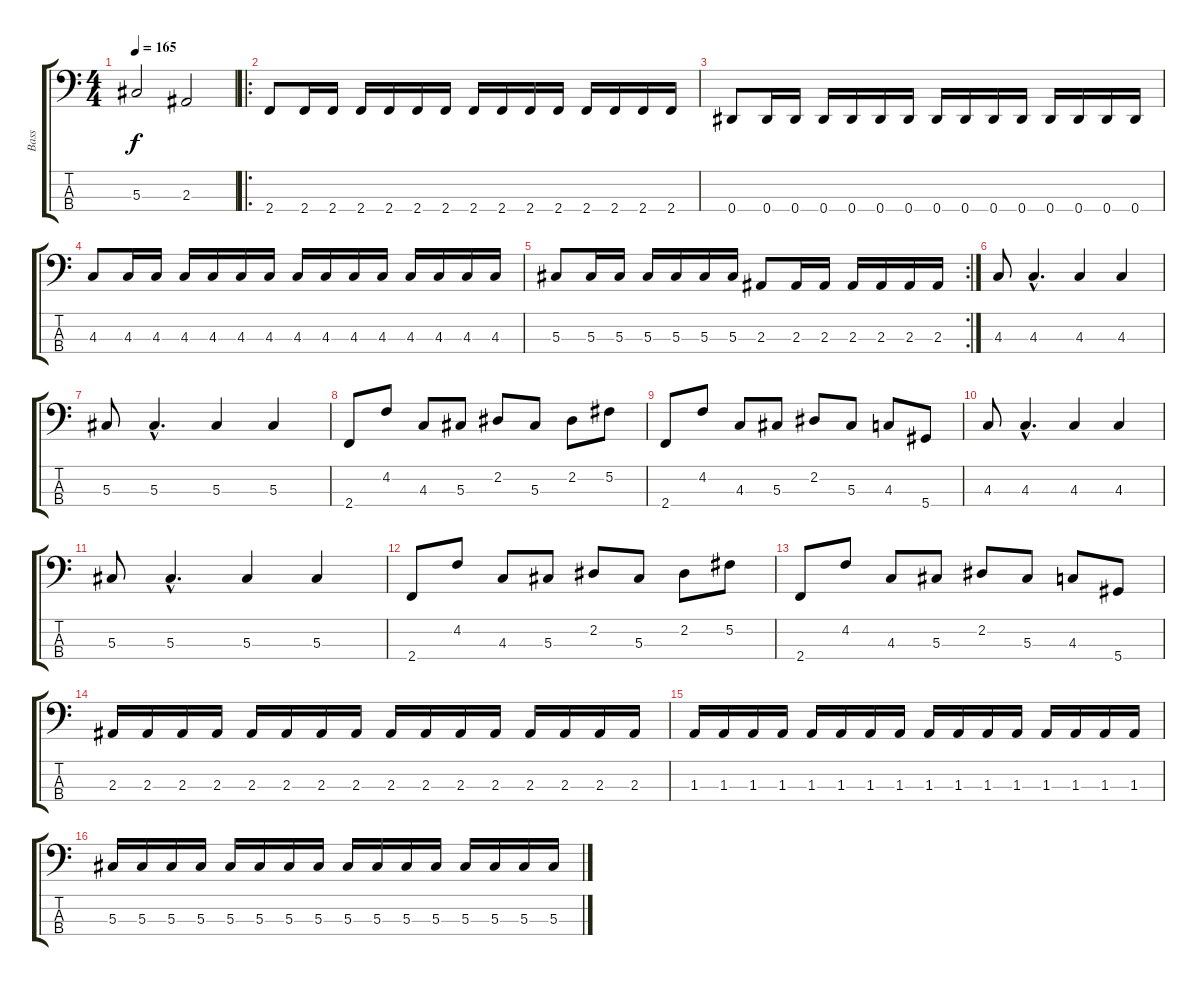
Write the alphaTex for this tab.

\track ("Bass" "Bass") {instrument electricbasspick}
\staff {score tabs}
\tuning (Gb2 Db2 Ab1 Eb1) {hide}
\ts (4 4)
\tempo 165
\clef f4
\ks c
5.3.2{dy f} 2.3.2 |
\ro
2.4.8 2.4.16 2.4.16 2.4.16 2.4.16 2.4.16 2.4.16 2.4.16 2.4.16 2.4.16 2.4.16 2.4.16 2.4.16 2.4.16 2.4.16 |
0.4.8 0.4.16 0.4.16 0.4.16 0.4.16 0.4.16 0.4.16 0.4.16 0.4.16 0.4.16 0.4.16 0.4.16 0.4.16 0.4.16 0.4.16 |
4.3.8 4.3.16 4.3.16 4.3.16 4.3.16 4.3.16 4.3.16 4.3.16 4.3.16 4.3.16 4.3.16 4.3.16 4.3.16 4.3.16 4.3.16 |
\rc 2
5.3.8 5.3.16 5.3.16 5.3.16 5.3.16 5.3.16 5.3.16 2.3.8 2.3.16 2.3.16 2.3.16 2.3.16 2.3.16 2.3.16 |
4.3.8 4.3{hac}.4{d} 4.3.4 4.3.4 |
5.3.8 5.3{hac}.4{d} 5.3.4 5.3.4 |
2.4.8 4.2.8 4.3.8 5.3.8 2.2.8 5.3.8 2.2.8 5.2.8 |
2.4.8 4.2.8 4.3.8 5.3.8 2.2.8 5.3.8 4.3.8 5.4.8 |
4.3.8 4.3{hac}.4{d} 4.3.4 4.3.4 |
5.3.8 5.3{hac}.4{d} 5.3.4 5.3.4 |
2.4.8 4.2.8 4.3.8 5.3.8 2.2.8 5.3.8 2.2.8 5.2.8 |
2.4.8 4.2.8 4.3.8 5.3.8 2.2.8 5.3.8 4.3.8 5.4.8 |
2.3.16 2.3.16 2.3.16 2.3.16 2.3.16 2.3.16 2.3.16 2.3.16 2.3.16 2.3.16 2.3.16 2.3.16 2.3.16 2.3.16 2.3.16 2.3.16 |
1.3.16 1.3.16 1.3.16 1.3.16 1.3.16 1.3.16 1.3.16 1.3.16 1.3.16 1.3.16 1.3.16 1.3.16 1.3.16 1.3.16 1.3.16 1.3.16 |
5.3.16 5.3.16 5.3.16 5.3.16 5.3.16 5.3.16 5.3.16 5.3.16 5.3.16 5.3.16 5.3.16 5.3.16 5.3.16 5.3.16 5.3.16 5.3.16
